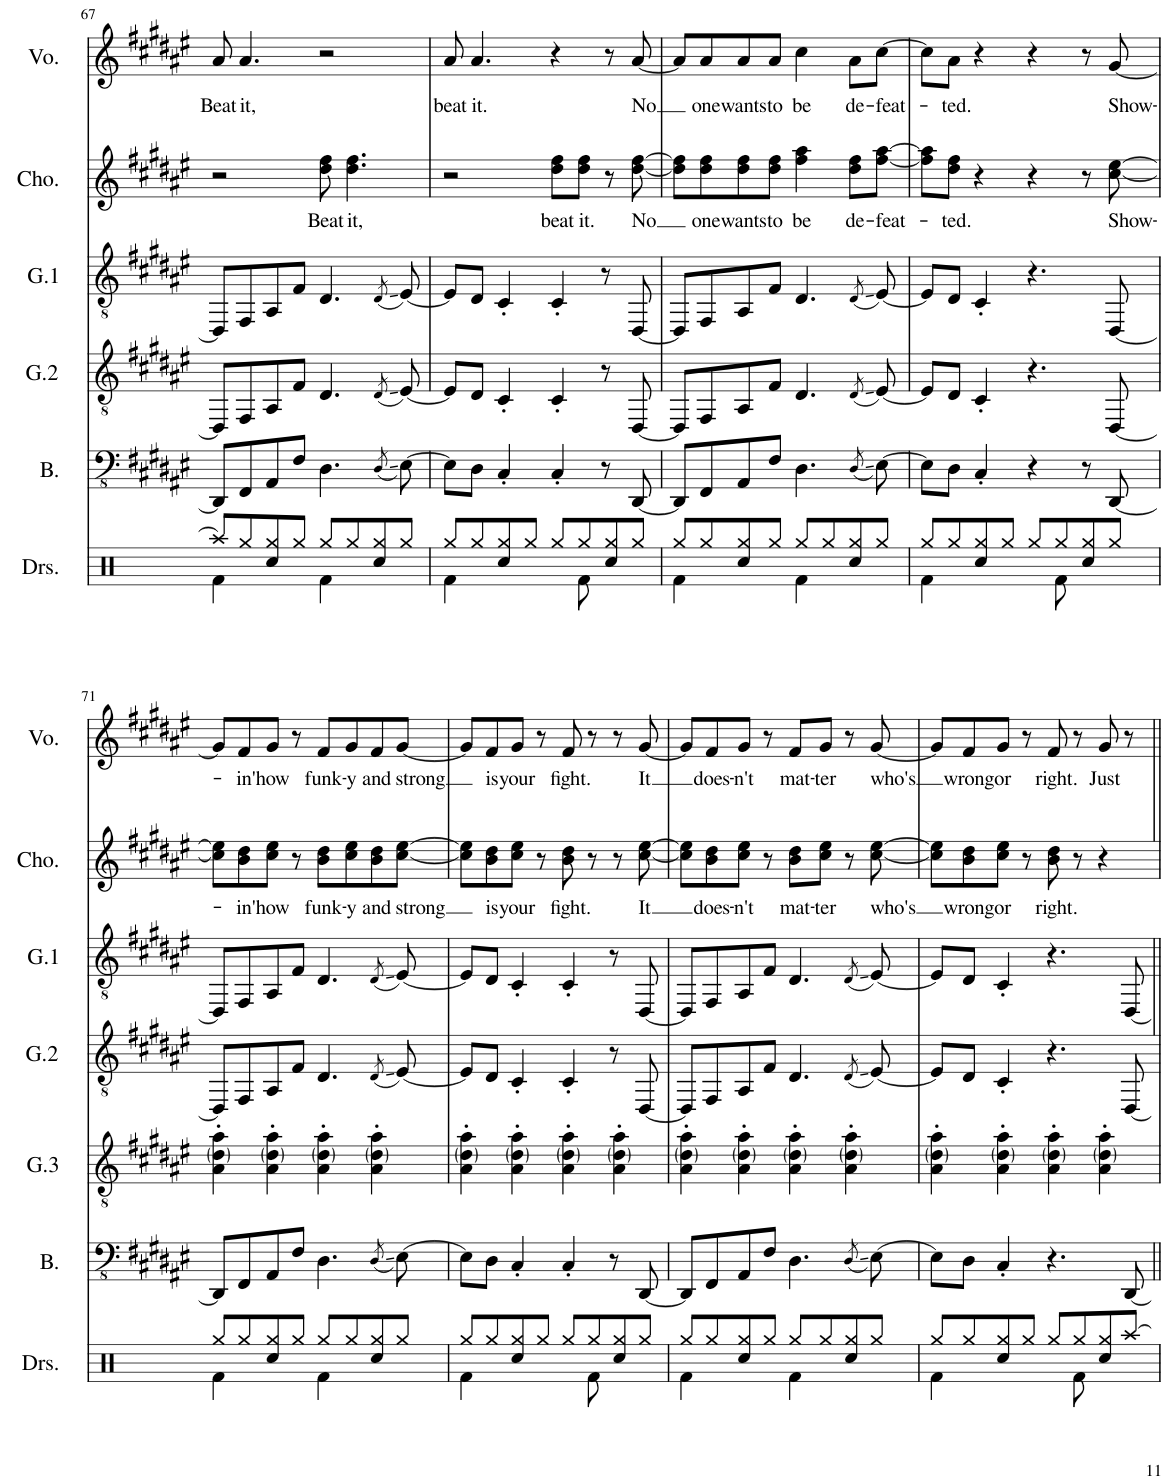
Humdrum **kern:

**kern	**kern	**kern	**kern	**kern	**text	**kern	**text
*part6	*part5	*part4	*part3	*part2	*part2	*part1	*part1
*staff6	*staff5	*staff4	*staff3	*staff2	*staff2	*staff1	*staff1
*I"Bass	*I"Guitar 3	*I"Guitar 2	*I"Guitar 1	*I"Choir	*	*I"Voice	*
*I'B.	*I'G.3	*I'G.2	*I'G.1	*I'Cho.	*	*I'Vo.	*
!!LO:PB:g=z
*clefFv4	*clefGv2	*clefGv2	*clefGv2	*clefG2	*	*clefG2	*
*k[f#c#g#d#a#e#]	*k[f#c#g#d#a#e#]	*k[f#c#g#d#a#e#]	*k[f#c#g#d#a#e#]	*k[f#c#g#d#a#e#]	*	*k[f#c#g#d#a#e#]	*
*M4/4	*M4/4	*M4/4	*M4/4	*M4/4	*	*M4/4	*
=67	=67	=67	=67	=67	=67	=67	=67
!	!	!	!	!	!	!	!LO:LY:b
8DDD#/L]	1r	8DD#/L]	8DD#/L]	2r	.	8a#/	Beat
!	!	!	!	!	!	!	!LO:LY:b
8FFF#/	.	8FF#/	8FF#/	.	.	4.a#/	it,
8AAA#/	.	8AA#/	8AA#/	.	.	.	.
8FF#/J	.	8F#/J	8F#/J	.	.	.	.
!	!	!	!	!	!LO:LY:b	!	!
4.DD#\	.	4.D#/	4.D#/	8dd#\ 8ff#\	Beat	2r	.
!	!	!	!	!	!LO:LY:b	!	!
.	.	.	.	4.dd#\ 4.ff#\	it,	.	.
(8qDD#/	.	(8qD#/	(8qD#/	.	.	.	.
[8EE#\)	.	[8E#/)	[8E#/)	.	.	.	.
=68	=68	=68	=68	=68	=68	=68	=68
!	!	!	!	!	!	!	!LO:LY:b
8EE#\L]	1r	8E#/L]	8E#/L]	2r	.	8a#/	beat
!	!	!	!	!	!	!	!LO:LY:b
8DD#\J	.	8D#/J	8D#/J	.	.	4.a#/	it.
4CC#'/	.	4C#'/	4C#'/	.	.	.	.
!	!	!	!	!	!LO:LY:b	!	!
4CC#'/	.	4C#'/	4C#'/	8dd#\ 8ff#\L	beat	4r	.
!	!	!	!	!	!LO:LY:b	!	!
.	.	.	.	8dd#\ 8ff#\J	it.	.	.
8r	.	8r	8r	8r	.	8r	.
!	!	!	!	!	!LO:LY:b	!	!LO:LY:b
[8DDD#/	.	[8DD#/	[8DD#/	[8dd#\ [8ff#\	No	[8a#/	No
=69	=69	=69	=69	=69	=69	=69	=69
8DDD#/L]	1r	8DD#/L]	8DD#/L]	8dd#\] 8ff#\]L	.	8a#/L]	.
!	!	!	!	!	!LO:LY:b	!	!LO:LY:b
8FFF#/	.	8FF#/	8FF#/	8dd#\ 8ff#\	one	8a#/	one
!	!	!	!	!	!LO:LY:b	!	!LO:LY:b
8AAA#/	.	8AA#/	8AA#/	8dd#\ 8ff#\	wants	8a#/	wants
!	!	!	!	!	!LO:LY:b	!	!LO:LY:b
8FF#/J	.	8F#/J	8F#/J	8dd#\ 8ff#\J	to	8a#/J	to
!	!	!	!	!	!LO:LY:b	!	!LO:LY:b
4.DD#\	.	4.D#/	4.D#/	4ff#\ 4aa#\	be	4cc#\	be
!	!	!	!	!	!LO:LY:b	!	!LO:LY:b
.	.	.	.	8dd#\ 8ff#\L	de-	8a#\L	de-
(8qDD#/	.	(8qD#/	(8qD#/	.	.	.	.
!	!	!	!	!	!LO:LY:b	!	!LO:LY:b
[8EE#\)	.	[8E#/)	[8E#/)	[8ff#\ [8aa#\J	-feat-	[8cc#\J	-feat-
=70	=70	=70	=70	=70	=70	=70	=70
8EE#\L]	1r	8E#/L]	8E#/L]	8ff#\] 8aa#\]L	.	8cc#\L]	.
!	!	!	!	!	!LO:LY:b	!	!LO:LY:b
8DD#\J	.	8D#/J	8D#/J	8dd#\ 8ff#\J	-ted.	8a#\J	-ted.
4CC#'/	.	4C#'/	4C#'/	4r	.	4r	.
4r	.	4.r	4.r	4r	.	4r	.
8r	.	.	.	8r	.	8r	.
!	!	!	!	!	!LO:LY:b	!	!LO:LY:b
[8DDD#/	.	[8DD#/	[8DD#/	[8cc#\ [8ee#\	Show-	[8g#/	Show-
!!LO:LB:g=z
=71	=71	=71	=71	=71	=71	=71	=71
8DDD#/L]	4A#\' 4d#\' 4a#\'	8DD#/L]	8DD#/L]	8cc#\] 8ee#\]L	.	8g#/L]	.
!	!	!	!	!	!LO:LY:b	!	!LO:LY:b
8FFF#/	.	8FF#/	8FF#/	8b\ 8dd#\	-in'	8f#/	-in'
!	!	!	!	!	!LO:LY:b	!	!LO:LY:b
8AAA#/	4A#\' 4d#\' 4a#\'	8AA#/	8AA#/	8cc#\ 8ee#\J	how	8g#/J	how
8FF#/J	.	8F#/J	8F#/J	8r	.	8r	.
!	!	!	!	!	!LO:LY:b	!	!LO:LY:b
4.DD#\	4A#\' 4d#\' 4a#\'	4.D#/	4.D#/	8b\ 8dd#\L	funk-	8f#/L	funk-
!	!	!	!	!	!LO:LY:b	!	!LO:LY:b
.	.	.	.	8cc#\ 8ee#\	-y	8g#/	-y
!	!	!	!	!	!LO:LY:b	!	!LO:LY:b
.	4A#\' 4d#\' 4a#\'	.	.	8b\ 8dd#\	and	8f#/	and
(8qDD#/	.	(8qD#/	(8qD#/	.	.	.	.
!	!	!	!	!	!LO:LY:b	!	!LO:LY:b
[8EE#\)	.	[8E#/)	[8E#/)	[8cc#\ [8ee#\J	strong	[8g#/J	strong
=72	=72	=72	=72	=72	=72	=72	=72
8EE#\L]	4A#\' 4d#\' 4a#\'	8E#/L]	8E#/L]	8cc#\] 8ee#\]L	.	8g#/L]	.
!	!	!	!	!	!LO:LY:b	!	!LO:LY:b
8DD#\J	.	8D#/J	8D#/J	8b\ 8dd#\	is	8f#/	is
!	!	!	!	!	!LO:LY:b	!	!LO:LY:b
4CC#'/	4A#\' 4d#\' 4a#\'	4C#'/	4C#'/	8cc#\ 8ee#\J	your	8g#/J	your
.	.	.	.	8r	.	8r	.
!	!	!	!	!	!LO:LY:b	!	!LO:LY:b
4CC#'/	4A#\' 4d#\' 4a#\'	4C#'/	4C#'/	8b\ 8dd#\	fight.	8f#/	fight.
.	.	.	.	8r	.	8r	.
8r	4A#\' 4d#\' 4a#\'	8r	8r	8r	.	8r	.
!	!	!	!	!	!LO:LY:b	!	!LO:LY:b
[8DDD#/	.	[8DD#/	[8DD#/	[8cc#\ [8ee#\	It	[8g#/	It
=73	=73	=73	=73	=73	=73	=73	=73
8DDD#/L]	4A#\' 4d#\' 4a#\'	8DD#/L]	8DD#/L]	8cc#\] 8ee#\]L	.	8g#/L]	.
!	!	!	!	!	!LO:LY:b	!	!LO:LY:b
8FFF#/	.	8FF#/	8FF#/	8b\ 8dd#\	does-	8f#/	does-
!	!	!	!	!	!LO:LY:b	!	!LO:LY:b
8AAA#/	4A#\' 4d#\' 4a#\'	8AA#/	8AA#/	8cc#\ 8ee#\J	n't	8g#/J	n't
8FF#/J	.	8F#/J	8F#/J	8r	.	8r	.
!	!	!	!	!	!LO:LY:b	!	!LO:LY:b
4.DD#\	4A#\' 4d#\' 4a#\'	4.D#/	4.D#/	8b\ 8dd#\L	mat-	8f#/L	mat-
!	!	!	!	!	!LO:LY:b	!	!LO:LY:b
.	.	.	.	8cc#\ 8ee#\J	-ter	8g#/J	-ter
.	4A#\' 4d#\' 4a#\'	.	.	8r	.	8r	.
(8qDD#/	.	(8qD#/	(8qD#/	.	.	.	.
!	!	!	!	!	!LO:LY:b	!	!LO:LY:b
[8EE#\)	.	[8E#/)	[8E#/)	[8cc#\ [8ee#\	who's	[8g#/	who's
=74	=74	=74	=74	=74	=74	=74	=74
8EE#\L]	4A#\' 4d#\' 4a#\'	8E#/L]	8E#/L]	8cc#\] 8ee#\]L	.	8g#/L]	.
!	!	!	!	!	!LO:LY:b	!	!LO:LY:b
8DD#\J	.	8D#/J	8D#/J	8b\ 8dd#\	wrong	8f#/	wrong
!	!	!	!	!	!LO:LY:b	!	!LO:LY:b
4CC#'/	4A#\' 4d#\' 4a#\'	4C#'/	4C#'/	8cc#\ 8ee#\J	or	8g#/J	or
.	.	.	.	8r	.	8r	.
!	!	!	!	!	!LO:LY:b	!	!LO:LY:b
4.r	4A#\' 4d#\' 4a#\'	4.r	4.r	8b\ 8dd#\	right.	8f#/	right.
.	.	.	.	8r	.	8r	.
!	!	!	!	!	!	!	!LO:LY:b
.	4A#\' 4d#\' 4a#\'	.	.	4r	.	8g#/	Just
[8DDD#/	.	[8DD#/	[8DD#/	.	.	8r	.
=||	=||	=||	=||	=||	=||	=||	=||
*-	*-	*-	*-	*-	*-	*-	*-
